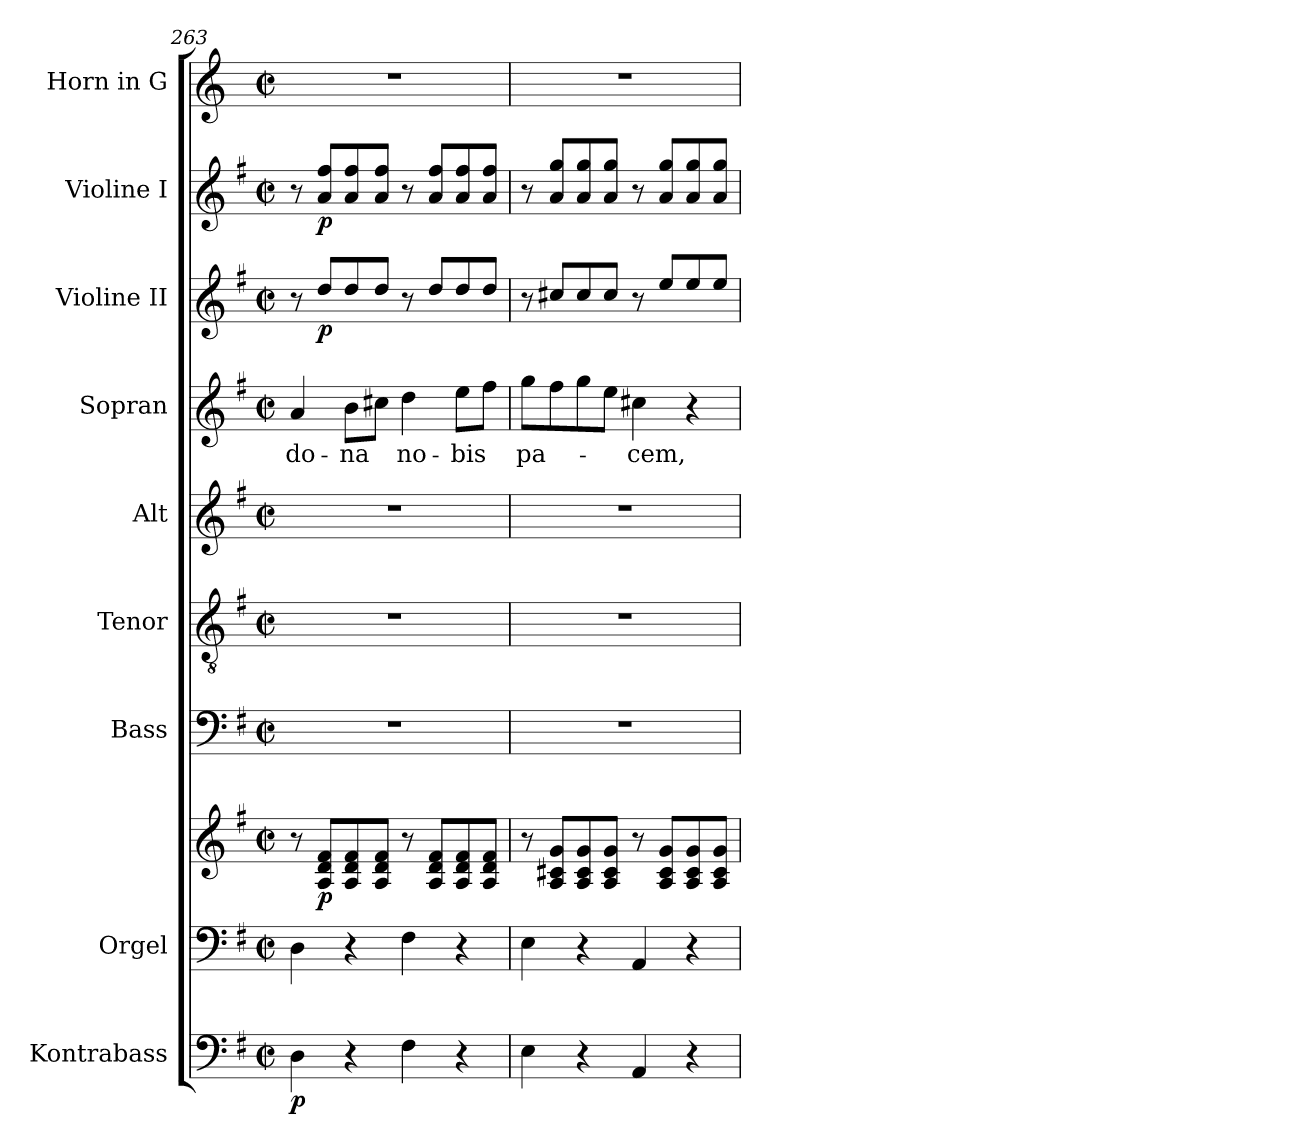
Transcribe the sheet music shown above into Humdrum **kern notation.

**kern	**dynam	**kern	**kern	**dynam	**kern	**kern	**kern	**kern	**text	**kern	**dynam	**kern	**dynam	**kern
*part9	*part9	*part8	*part8	*part8	*part7	*part6	*part5	*part4	*part4	*part3	*part3	*part2	*part2	*part1
*staff10	*staff10	*staff9	*staff8	*staff8/9	*staff7	*staff6	*staff5	*staff4	*staff4	*staff3	*staff3	*staff2	*staff2	*staff1
*I"Kontrabass	*	*I"Orgel	*	*	*I"Bass	*I"Tenor	*I"Alt	*I"Sopran	*	*I"Violine II	*	*I"Violine I	*	*I"Horn in G
*I'Kb.	*	*I'Org.	*	*	*I'B	*I'T	*I'A	*I'S	*	*I'Vl. II	*	*I'Vl. I	*	*I'Hrn.
*clefF4	*	*clefF4	*clefG2	*	*clefF4	*clefGv2	*clefG2	*clefG2	*	*clefG2	*	*clefG2	*	*clefG2
*ITrd7c12	*	*	*	*	*	*	*	*	*	*ITrd7c12	*	*ITrd7c12	*	*ITrd3c5
*k[f#]	*	*k[f#]	*k[f#]	*	*k[f#]	*k[f#]	*k[f#]	*k[f#]	*	*k[f#]	*	*k[f#]	*	*k[f#]
*G:	*	*G:	*G:	*	*G:	*G:	*G:	*G:	*	*G:	*	*G:	*	*G:
*M2/2	*	*M2/2	*M2/2	*	*M2/2	*M2/2	*M2/2	*M2/2	*	*M2/2	*	*M2/2	*	*M2/2
*met(c|)	*	*met(c|)	*met(c|)	*	*met(c|)	*met(c|)	*met(c|)	*met(c|)	*	*met(c|)	*	*met(c|)	*	*met(c|)
=263	=263	=263	=263	=263	=263	=263	=263	=263	=263	=263	=263	=263	=263	=263
!	!LO:DY:b	!	!	!	!	!	!	!	!LO:LY:b	!	!	!	!	!
4DD\	p	4D\	8r	.	1r	1r	1r	4a/	do-	8r	.	8r	.	1r
!	!	!	!	!LO:DY:b	!	!	!	!	!	!	!LO:DY:b	!	!LO:DY:b	!
.	.	.	8A/ 8d/ 8f#/L	p	.	.	.	.	.	8d/L	p	8A/ 8f#/L	p	.
!	!	!	!	!	!	!	!	!	!LO:LY:b	!	!	!	!	!
4r	.	4r	8A/ 8d/ 8f#/	.	.	.	.	8b\L	-na	8d/	.	8A/ 8f#/	.	.
.	.	.	8A/ 8d/ 8f#/J	.	.	.	.	8cc#X\J	.	8d/J	.	8A/ 8f#/J	.	.
!	!	!	!	!	!	!	!	!	!LO:LY:b	!	!	!	!	!
4FF#\	.	4F#\	8r	.	.	.	.	4dd\	no-	8r	.	8r	.	.
.	.	.	8A/ 8d/ 8f#/L	.	.	.	.	.	.	8d/L	.	8A/ 8f#/L	.	.
!	!	!	!	!	!	!	!	!	!LO:LY:b	!	!	!	!	!
4r	.	4r	8A/ 8d/ 8f#/	.	.	.	.	8ee\L	-bis	8d/	.	8A/ 8f#/	.	.
.	.	.	8A/ 8d/ 8f#/J	.	.	.	.	8ff#\J	.	8d/J	.	8A/ 8f#/J	.	.
=264	=264	=264	=264	=264	=264	=264	=264	=264	=264	=264	=264	=264	=264	=264
!	!	!	!	!	!	!	!	!	!LO:LY:b	!	!	!	!	!
4EE\	.	4E\	8r	.	1r	1r	1r	8gg\L	pa-	8r	.	8r	.	1r
.	.	.	8A/ 8c#X/ 8g/L	.	.	.	.	8ff#\	.	8c#X/L	.	8A/ 8g/L	.	.
4r	.	4r	8A/ 8c#/ 8g/	.	.	.	.	8gg\	.	8c#/	.	8A/ 8g/	.	.
.	.	.	8A/ 8c#/ 8g/J	.	.	.	.	8ee\J	.	8c#/J	.	8A/ 8g/J	.	.
!	!	!	!	!	!	!	!	!	!LO:LY:b	!	!	!	!	!
4AAA/	.	4AA/	8r	.	.	.	.	4cc#X\	-cem,	8r	.	8r	.	.
.	.	.	8A/ 8c#/ 8g/L	.	.	.	.	.	.	8e/L	.	8A/ 8g/L	.	.
4r	.	4r	8A/ 8c#/ 8g/	.	.	.	.	4r	.	8e/	.	8A/ 8g/	.	.
.	.	.	8A/ 8c#/ 8g/J	.	.	.	.	.	.	8e/J	.	8A/ 8g/J	.	.
=	=	=	=	=	=	=	=	=	=	=	=	=	=	=
*-	*-	*-	*-	*-	*-	*-	*-	*-	*-	*-	*-	*-	*-	*-
